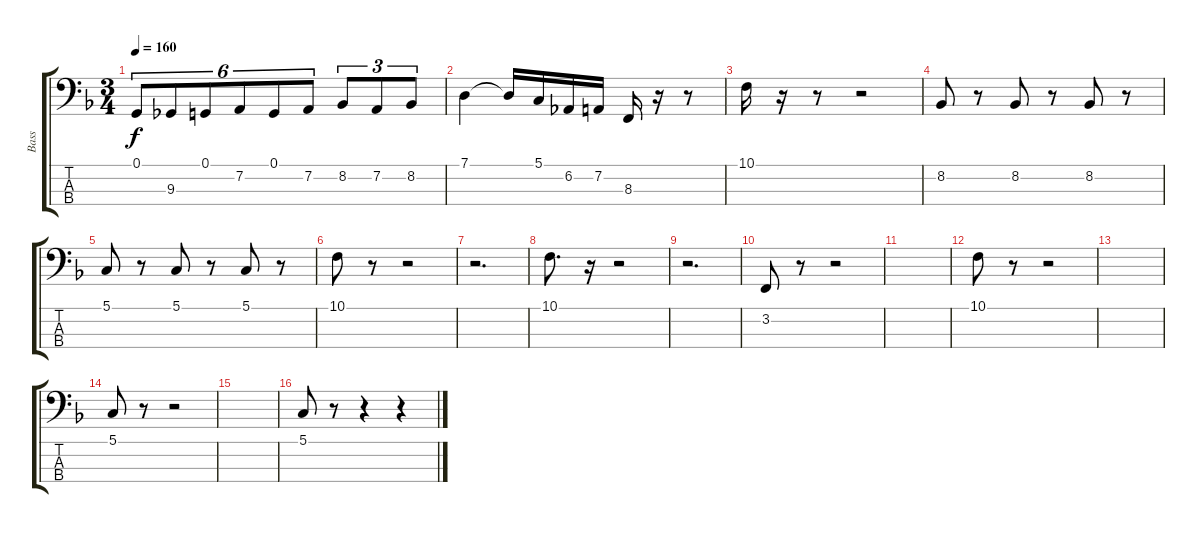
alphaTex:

\track ("Bass" "Bass") {instrument stringensemble1}
\staff {score tabs}
\tuning (G2 D2 A1 Gb0) {hide}
\ts (3 4)
\tempo 160
\clef f4
\ks f
0.1.8{tu (6 4) dy f} 9.3.8{tu (6 4)} 0.1.8{tu (6 4)} 7.2.8{tu (6 4)} 0.1.8{tu (6 4)} 7.2.8{tu (6 4)} 8.2.8{tu (3 2)} 7.2.8{tu (3 2)} 8.2.8{tu (3 2)} |
7.1.4 7.1{t}.16 5.1.16 6.2.16 7.2.16 8.3.16 r.16 r.8 |
10.1.16 r.16 r.8 r.2 |
8.2.8 r.8 8.2.8 r.8 8.2.8 r.8 |
5.1.8 r.8 5.1.8 r.8 5.1.8 r.8 |
10.1.8 r.8 r.2 |
r.2{d} |
10.1.8{d} r.16 r.2 |
r.2{d} |
3.2.8 r.8 r.2 |
|
10.1.8 r.8 r.2 |
|
5.1.8 r.8 r.2 |
|
5.1.8 r.8 r.4 r.4
